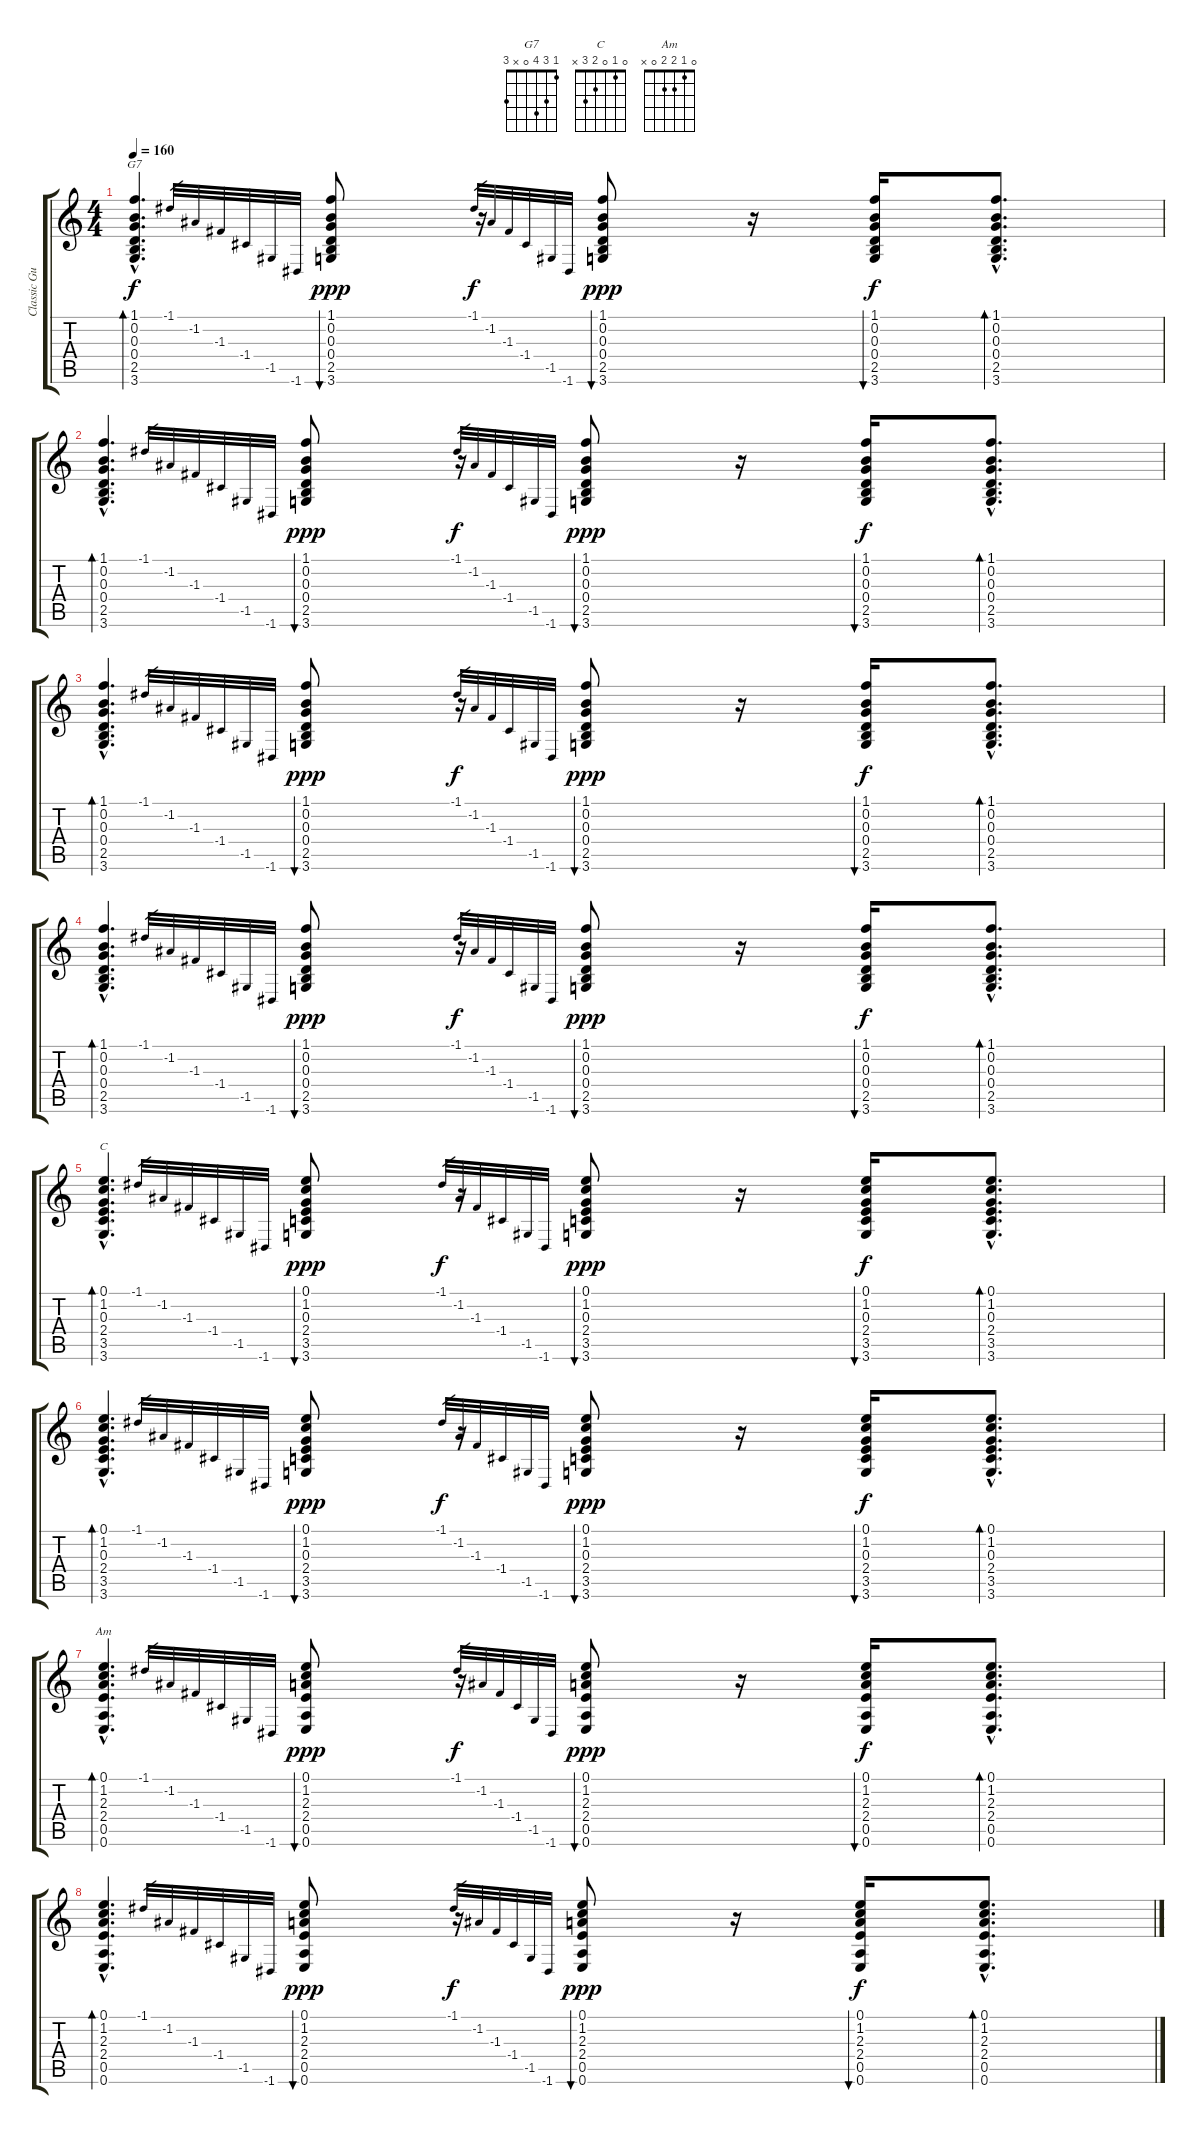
\track ("Classic Guitar" "Classic Gu") {instrument acousticguitarnylon}
\staff {score tabs}
\tuning (E4 B3 G3 D3 A2 E2) {hide}
\chord ("G7" 1 3 4 0 x 3)
\chord ("C" 0 1 0 2 3 x)
\chord ("Am" 0 1 2 2 0 x)
\ts (4 4)
\tempo 160
\clef g2
\ks c
(1.1{hac} 0.2{hac} 0.3{hac} 0.4{hac} 2.5{hac} 3.6{hac}).4{d bd 240 ch "G7" dy f} -1.1.32{gr} -1.2.32{gr} -1.3.32{gr} -1.4.32{gr} -1.5.32{gr} -1.6.32{gr} (1.1 0.2 0.3 0.4 2.5 3.6).8{bu 30 dy ppp} r.16 -1.1.32{gr dy f} -1.2.32{gr} -1.3.32{gr} -1.4.32{gr} -1.5.32{gr} -1.6.32{gr} (1.1 0.2 0.3 0.4 2.5 3.6).8{bu 30 dy ppp} r.16 (1.1 0.2 0.3 0.4 2.5 3.6).16{bu 30 dy f} (1.1{hac} 0.2{hac} 0.3{hac} 0.4{hac} 2.5{hac} 3.6{hac}).8{d bd 120} |
(1.1{hac} 0.2{hac} 0.3{hac} 0.4{hac} 2.5{hac} 3.6{hac}).4{d bd 240} -1.1.32{gr} -1.2.32{gr} -1.3.32{gr} -1.4.32{gr} -1.5.32{gr} -1.6.32{gr} (1.1 0.2 0.3 0.4 2.5 3.6).8{bu 30 dy ppp} r.16 -1.1.32{gr dy f} -1.2.32{gr} -1.3.32{gr} -1.4.32{gr} -1.5.32{gr} -1.6.32{gr} (1.1 0.2 0.3 0.4 2.5 3.6).8{bu 30 dy ppp} r.16 (1.1 0.2 0.3 0.4 2.5 3.6).16{bu 30 dy f} (1.1{hac} 0.2{hac} 0.3{hac} 0.4{hac} 2.5{hac} 3.6{hac}).8{d bd 120} |
(1.1{hac} 0.2{hac} 0.3{hac} 0.4{hac} 2.5{hac} 3.6{hac}).4{d bd 240} -1.1.32{gr} -1.2.32{gr} -1.3.32{gr} -1.4.32{gr} -1.5.32{gr} -1.6.32{gr} (1.1 0.2 0.3 0.4 2.5 3.6).8{bu 30 dy ppp} r.16 -1.1.32{gr dy f} -1.2.32{gr} -1.3.32{gr} -1.4.32{gr} -1.5.32{gr} -1.6.32{gr} (1.1 0.2 0.3 0.4 2.5 3.6).8{bu 30 dy ppp} r.16 (1.1 0.2 0.3 0.4 2.5 3.6).16{bu 30 dy f} (1.1{hac} 0.2{hac} 0.3{hac} 0.4{hac} 2.5{hac} 3.6{hac}).8{d bd 120} |
(1.1{hac} 0.2{hac} 0.3{hac} 0.4{hac} 2.5{hac} 3.6{hac}).4{d bd 240} -1.1.32{gr} -1.2.32{gr} -1.3.32{gr} -1.4.32{gr} -1.5.32{gr} -1.6.32{gr} (1.1 0.2 0.3 0.4 2.5 3.6).8{bu 30 dy ppp} r.16 -1.1.32{gr dy f} -1.2.32{gr} -1.3.32{gr} -1.4.32{gr} -1.5.32{gr} -1.6.32{gr} (1.1 0.2 0.3 0.4 2.5 3.6).8{bu 30 dy ppp} r.16 (1.1 0.2 0.3 0.4 2.5 3.6).16{bu 30 dy f} (1.1{hac} 0.2{hac} 0.3{hac} 0.4{hac} 2.5{hac} 3.6{hac}).8{d bd 120} |
(0.1{hac} 1.2{hac} 0.3{hac} 2.4{hac} 3.5{hac} 3.6{hac}).4{d bd 240 ch "C"} -1.1.32{gr} -1.2.32{gr} -1.3.32{gr} -1.4.32{gr} -1.5.32{gr} -1.6.32{gr} (0.1 1.2 0.3 2.4 3.5 3.6).8{bu 30 dy ppp} r.16 -1.1.32{gr dy f} -1.2.32{gr} -1.3.32{gr} -1.4.32{gr} -1.5.32{gr} -1.6.32{gr} (0.1 1.2 0.3 2.4 3.5 3.6).8{bu 30 dy ppp} r.16 (0.1 1.2 0.3 2.4 3.5 3.6).16{bu 30 dy f} (0.1{hac} 1.2{hac} 0.3{hac} 2.4{hac} 3.5{hac} 3.6{hac}).8{d bd 120} |
(0.1{hac} 1.2{hac} 0.3{hac} 2.4{hac} 3.5{hac} 3.6{hac}).4{d bd 240} -1.1.32{gr} -1.2.32{gr} -1.3.32{gr} -1.4.32{gr} -1.5.32{gr} -1.6.32{gr} (0.1 1.2 0.3 2.4 3.5 3.6).8{bu 30 dy ppp} r.16 -1.1.32{gr dy f} -1.2.32{gr} -1.3.32{gr} -1.4.32{gr} -1.5.32{gr} -1.6.32{gr} (0.1 1.2 0.3 2.4 3.5 3.6).8{bu 30 dy ppp} r.16 (0.1 1.2 0.3 2.4 3.5 3.6).16{bu 30 dy f} (0.1{hac} 1.2{hac} 0.3{hac} 2.4{hac} 3.5{hac} 3.6{hac}).8{d bd 120} |
(0.1{hac} 1.2{hac} 2.3{hac} 2.4{hac} 0.5{hac} 0.6{hac}).4{d bd 240 ch "Am"} -1.1.32{gr} -1.2.32{gr} -1.3.32{gr} -1.4.32{gr} -1.5.32{gr} -1.6.32{gr} (0.1 1.2 2.3 2.4 0.5 0.6).8{bu 30 dy ppp} r.16 -1.1.32{gr dy f} -1.2.32{gr} -1.3.32{gr} -1.4.32{gr} -1.5.32{gr} -1.6.32{gr} (0.1 1.2 2.3 2.4 0.5 0.6).8{bu 30 dy ppp} r.16 (0.1 1.2 2.3 2.4 0.5 0.6).16{bu 30 dy f} (0.1{hac} 1.2{hac} 2.3{hac} 2.4{hac} 0.5{hac} 0.6{hac}).8{d bd 120} |
(0.1{hac} 1.2{hac} 2.3{hac} 2.4{hac} 0.5{hac} 0.6{hac}).4{d bd 240} -1.1.32{gr} -1.2.32{gr} -1.3.32{gr} -1.4.32{gr} -1.5.32{gr} -1.6.32{gr} (0.1 1.2 2.3 2.4 0.5 0.6).8{bu 30 dy ppp} r.16 -1.1.32{gr dy f} -1.2.32{gr} -1.3.32{gr} -1.4.32{gr} -1.5.32{gr} -1.6.32{gr} (0.1 1.2 2.3 2.4 0.5 0.6).8{bu 30 dy ppp} r.16 (0.1 1.2 2.3 2.4 0.5 0.6).16{bu 30 dy f} (0.1{hac} 1.2{hac} 2.3{hac} 2.4{hac} 0.5{hac} 0.6{hac}).8{d bd 120}
